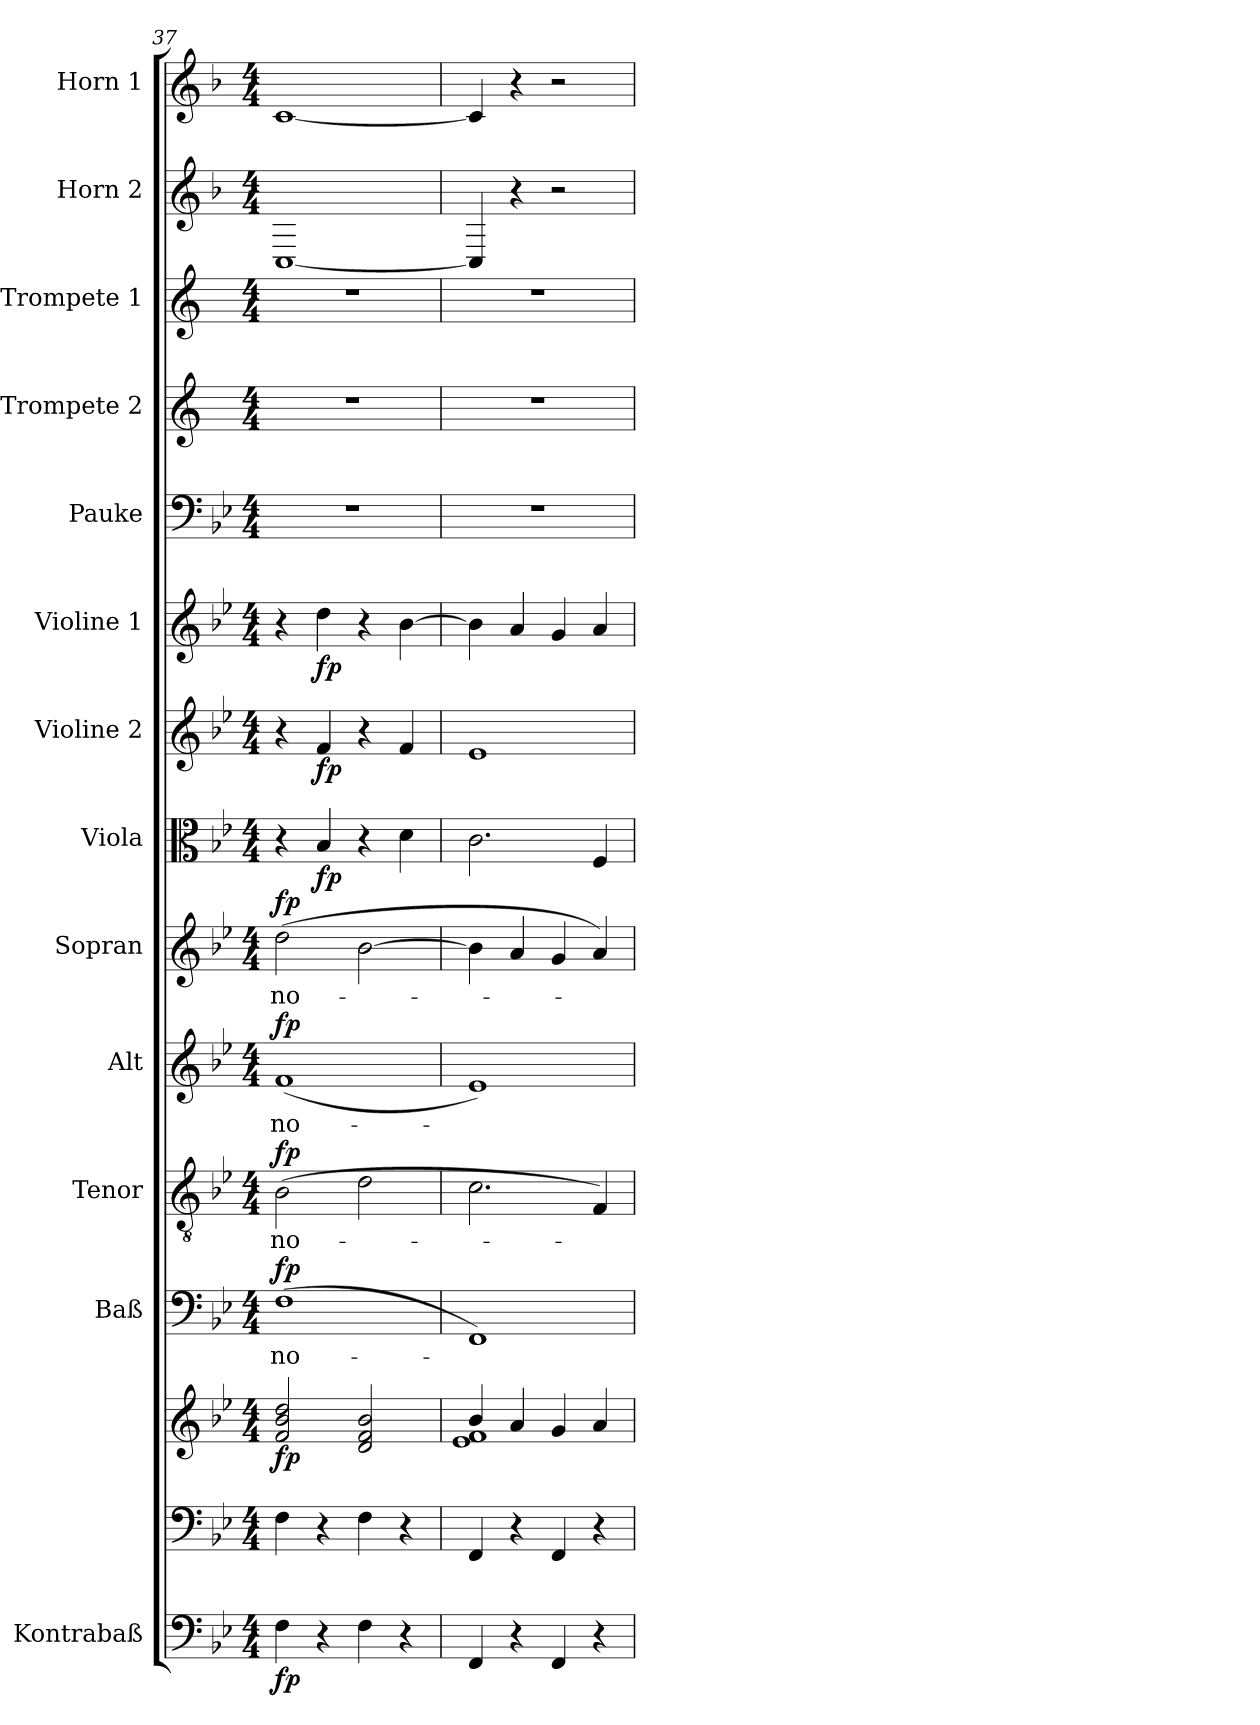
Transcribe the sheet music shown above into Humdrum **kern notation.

**kern	**dynam	**kern	**kern	**dynam	**kern	**text	**dynam	**kern	**text	**dynam	**kern	**text	**dynam	**kern	**text	**dynam	**kern	**dynam	**kern	**dynam	**kern	**dynam	**kern	**kern	**kern	**kern	**kern
*part14	*part14	*part13	*part13	*part13	*part12	*part12	*part12	*part11	*part11	*part11	*part10	*part10	*part10	*part9	*part9	*part9	*part8	*part8	*part7	*part7	*part6	*part6	*part5	*part4	*part3	*part2	*part1
*staff15	*staff15	*staff14	*staff13	*staff13/14	*staff12	*staff12	*staff12	*staff11	*staff11	*staff11	*staff10	*staff10	*staff10	*staff9	*staff9	*staff9	*staff8	*staff8	*staff7	*staff7	*staff6	*staff6	*staff5	*staff4	*staff3	*staff2	*staff1
*I"Kontrabaß	*	*	*	*	*I"Baß	*	*	*I"Tenor	*	*	*I"Alt	*	*	*I"Sopran	*	*	*I"Viola	*	*I"Violine 2	*	*I"Violine 1	*	*I"Pauke	*I"Trompete 2	*I"Trompete 1	*I"Horn 2	*I"Horn 1
*I'Kb.	*	*	*	*	*	*	*	*	*	*	*	*	*	*	*	*	*I'Vla.	*	*I'Vl. 2	*	*I'Vl. 1	*	*	*I'Tr. 2	*I'Tr. 1	*I'Hr. 2	*I'Hr. 1
*clefF4	*	*clefF4	*clefG2	*	*clefF4	*	*	*clefGv2	*	*	*clefG2	*	*	*clefG2	*	*	*clefC3	*	*clefG2	*	*clefG2	*	*clefF4	*clefG2	*clefG2	*clefG2	*clefG2
*ITrd7c12	*	*	*	*	*	*	*	*	*	*	*	*	*	*	*	*	*	*	*	*	*	*	*	*ITrd1c2	*ITrd1c2	*ITrd4c7	*ITrd4c7
*k[b-e-]	*	*k[b-e-]	*k[b-e-]	*	*k[b-e-]	*	*	*k[b-e-]	*	*	*k[b-e-]	*	*	*k[b-e-]	*	*	*k[b-e-]	*	*k[b-e-]	*	*k[b-e-]	*	*k[b-e-]	*k[b-e-]	*k[b-e-]	*k[b-e-]	*k[b-e-]
*B-:	*	*B-:	*B-:	*	*B-:	*	*	*B-:	*	*	*B-:	*	*	*B-:	*	*	*B-:	*	*B-:	*	*B-:	*	*B-:	*B-:	*B-:	*B-:	*B-:
*M4/4	*	*M4/4	*M4/4	*	*M4/4	*	*	*M4/4	*	*	*M4/4	*	*	*M4/4	*	*	*M4/4	*	*M4/4	*	*M4/4	*	*M4/4	*M4/4	*M4/4	*M4/4	*M4/4
=37	=37	=37	=37	=37	=37	=37	=37	=37	=37	=37	=37	=37	=37	=37	=37	=37	=37	=37	=37	=37	=37	=37	=37	=37	=37	=37	=37
!	!LO:DY:b	!	!	!LO:DY:b	!	!LO:LY:b	!LO:DY:a	!	!LO:LY:b	!LO:DY:a	!	!LO:LY:b	!LO:DY:a	!	!LO:LY:b	!LO:DY:a	!	!	!	!	!	!	!	!	!	!	!
4FF\	fp	4F\	2f/ 2b-/ 2dd/	fp	(>1F	no-	fp	(>2B-\	no-	fp	(<1f	no-	fp	(>2dd\	no-	fp	4r	.	4r	.	4r	.	1r	1r	1r	[1FF	[1F
!	!	!	!	!	!	!	!	!	!	!	!	!	!	!	!	!	!	!LO:DY:b	!	!LO:DY:b	!	!LO:DY:b	!	!	!	!	!
4r	.	4r	.	.	.	.	.	.	.	.	.	.	.	.	.	.	4B-/	fp	4f/	fp	4dd\	fp	.	.	.	.	.
4FF\	.	4F\	2d/ 2f/ 2b-/	.	.	.	.	2d\	.	.	.	.	.	[2b-\	.	.	4r	.	4r	.	4r	.	.	.	.	.	.
4r	.	4r	.	.	.	.	.	.	.	.	.	.	.	.	.	.	4d\	.	4f/	.	[4b-\	.	.	.	.	.	.
=38	=38	=38	=38	=38	=38	=38	=38	=38	=38	=38	=38	=38	=38	=38	=38	=38	=38	=38	=38	=38	=38	=38	=38	=38	=38	=38	=38
*	*	*	*^	*	*	*	*	*	*	*	*	*	*	*	*	*	*	*	*	*	*	*	*	*	*	*	*
4FFF/	.	4FF/	4b-/	1e- 1f	.	1FF)	.	.	2.c\	.	.	1e-)	.	.	4b-\]	.	.	2.c\	.	1e-	.	4b-\]	.	1r	1r	1r	4FF/]	4F/]
4r	.	4r	4a/	.	.	.	.	.	.	.	.	.	.	.	4a/	.	.	.	.	.	.	4a/	.	.	.	.	4r	4r
4FFF/	.	4FF/	4g/	.	.	.	.	.	.	.	.	.	.	.	4g/	.	.	.	.	.	.	4g/	.	.	.	.	2r	2r
4r	.	4r	4a/	.	.	.	.	.	4F/)	.	.	.	.	.	4a/)	.	.	4F/	.	.	.	4a/	.	.	.	.	.	.
*	*	*	*v	*v	*	*	*	*	*	*	*	*	*	*	*	*	*	*	*	*	*	*	*	*	*	*	*	*
=	=	=	=	=	=	=	=	=	=	=	=	=	=	=	=	=	=	=	=	=	=	=	=	=	=	=	=
*-	*-	*-	*-	*-	*-	*-	*-	*-	*-	*-	*-	*-	*-	*-	*-	*-	*-	*-	*-	*-	*-	*-	*-	*-	*-	*-	*-
